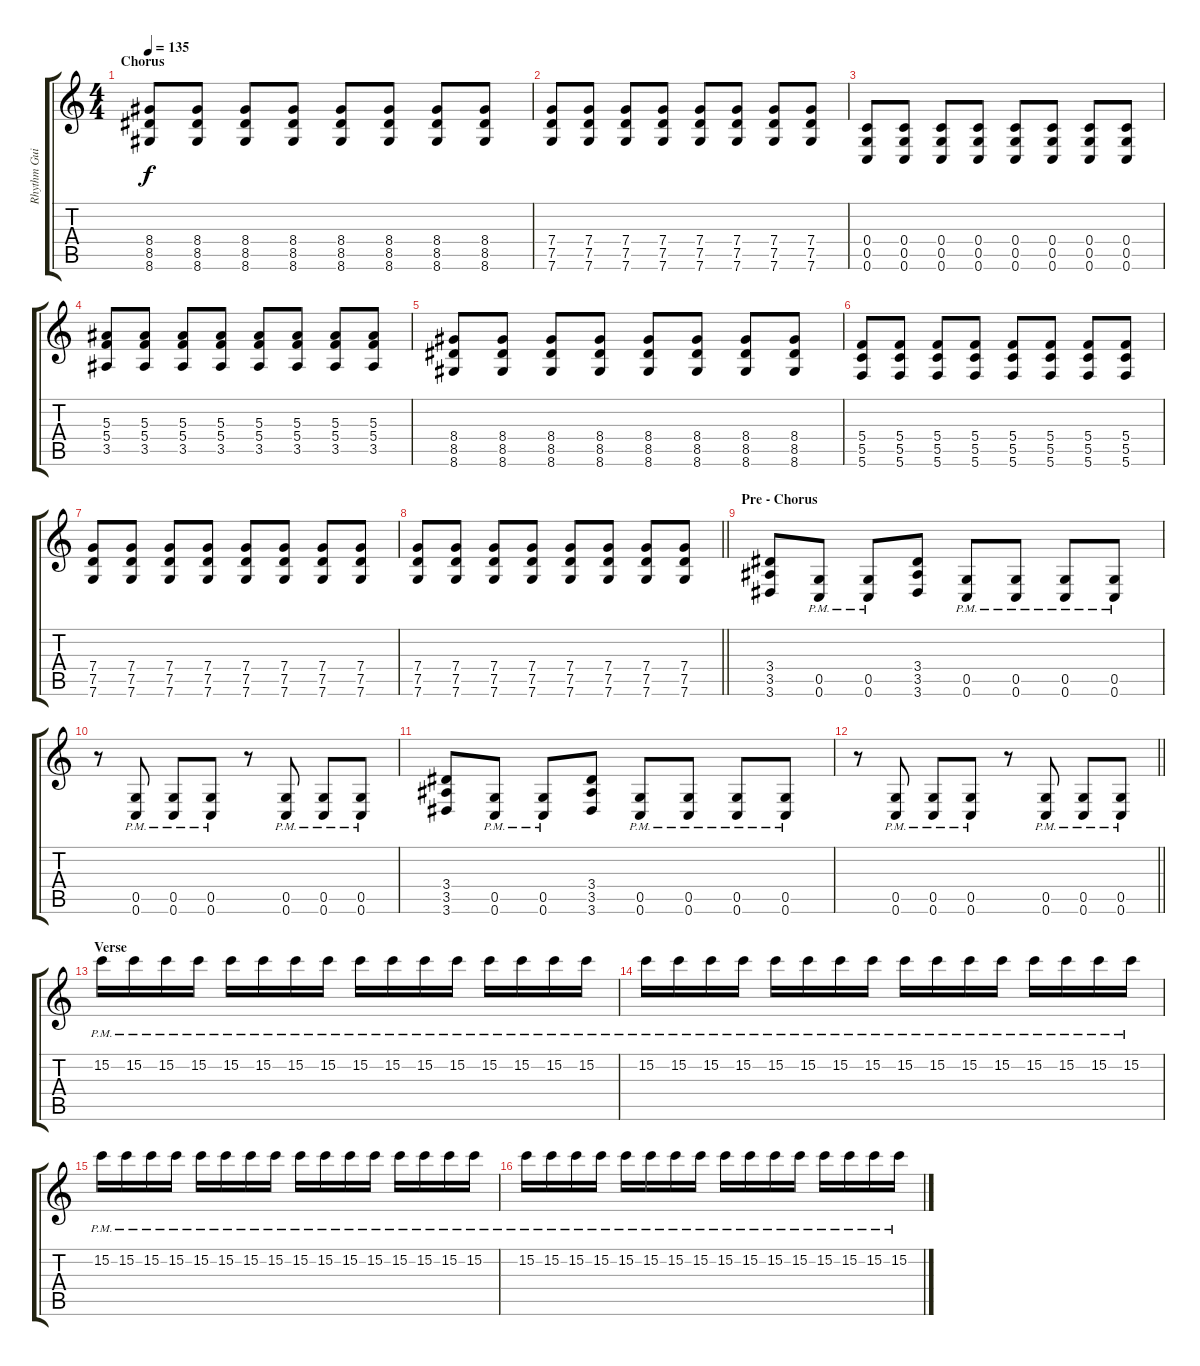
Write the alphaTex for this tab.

\track ("Rhythm Guitar" "Rhythm Gui") {instrument distortionguitar}
\staff {score tabs}
\tuning (D4 A3 F3 C3 G2 C2) {hide}
\ts (4 4)
\section ("" "Chorus")
\tempo 135
\clef g2
\ks c
(8.4 8.5 8.6).8{dy f} (8.4 8.5 8.6).8 (8.4 8.5 8.6).8 (8.4 8.5 8.6).8 (8.4 8.5 8.6).8 (8.4 8.5 8.6).8 (8.4 8.5 8.6).8 (8.4 8.5 8.6).8 |
(7.4 7.5 7.6).8 (7.4 7.5 7.6).8 (7.4 7.5 7.6).8 (7.4 7.5 7.6).8 (7.4 7.5 7.6).8 (7.4 7.5 7.6).8 (7.4 7.5 7.6).8 (7.4 7.5 7.6).8 |
(0.4 0.5 0.6).8 (0.4 0.5 0.6).8 (0.4 0.5 0.6).8 (0.4 0.5 0.6).8 (0.4 0.5 0.6).8 (0.4 0.5 0.6).8 (0.4 0.5 0.6).8 (0.4 0.5 0.6).8 |
(5.3 5.4 3.5).8 (5.3 5.4 3.5).8 (5.3 5.4 3.5).8 (5.3 5.4 3.5).8 (5.3 5.4 3.5).8 (5.3 5.4 3.5).8 (5.3 5.4 3.5).8 (5.3 5.4 3.5).8 |
(8.4 8.5 8.6).8 (8.4 8.5 8.6).8 (8.4 8.5 8.6).8 (8.4 8.5 8.6).8 (8.4 8.5 8.6).8 (8.4 8.5 8.6).8 (8.4 8.5 8.6).8 (8.4 8.5 8.6).8 |
(5.4 5.5 5.6).8 (5.4 5.5 5.6).8 (5.4 5.5 5.6).8 (5.4 5.5 5.6).8 (5.4 5.5 5.6).8 (5.4 5.5 5.6).8 (5.4 5.5 5.6).8 (5.4 5.5 5.6).8 |
(7.4 7.5 7.6).8 (7.4 7.5 7.6).8 (7.4 7.5 7.6).8 (7.4 7.5 7.6).8 (7.4 7.5 7.6).8 (7.4 7.5 7.6).8 (7.4 7.5 7.6).8 (7.4 7.5 7.6).8 |
\barLineRight lightlight
(7.4 7.5 7.6).8 (7.4 7.5 7.6).8 (7.4 7.5 7.6).8 (7.4 7.5 7.6).8 (7.4 7.5 7.6).8 (7.4 7.5 7.6).8 (7.4 7.5 7.6).8 (7.4 7.5 7.6).8 |
\section ("" "Pre - Chorus")
(3.4 3.5 3.6).8 (0.5{pm} 0.6{pm}).8 (0.5{pm} 0.6{pm}).8 (3.4 3.5 3.6).8 (0.5{pm} 0.6{pm}).8 (0.5{pm} 0.6{pm}).8 (0.5{pm} 0.6{pm}).8 (0.5{pm} 0.6{pm}).8 |
r.8 (0.5{pm} 0.6{pm}).8 (0.5{pm} 0.6{pm}).8 (0.5{pm} 0.6{pm}).8 r.8 (0.5{pm} 0.6{pm}).8 (0.5{pm} 0.6{pm}).8 (0.5{pm} 0.6{pm}).8 |
(3.4 3.5 3.6).8 (0.5{pm} 0.6{pm}).8 (0.5{pm} 0.6{pm}).8 (3.4 3.5 3.6).8 (0.5{pm} 0.6{pm}).8 (0.5{pm} 0.6{pm}).8 (0.5{pm} 0.6{pm}).8 (0.5{pm} 0.6{pm}).8 |
\barLineRight lightlight
r.8 (0.5{pm} 0.6{pm}).8 (0.5{pm} 0.6{pm}).8 (0.5{pm} 0.6{pm}).8 r.8 (0.5{pm} 0.6{pm}).8 (0.5{pm} 0.6{pm}).8 (0.5{pm} 0.6{pm}).8 |
\section ("" "Verse ")
15.2{pm}.16 15.2{pm}.16 15.2{pm}.16 15.2{pm}.16 15.2{pm}.16 15.2{pm}.16 15.2{pm}.16 15.2{pm}.16 15.2{pm}.16 15.2{pm}.16 15.2{pm}.16 15.2{pm}.16 15.2{pm}.16 15.2{pm}.16 15.2{pm}.16 15.2{pm}.16 |
15.2{pm}.16 15.2{pm}.16 15.2{pm}.16 15.2{pm}.16 15.2{pm}.16 15.2{pm}.16 15.2{pm}.16 15.2{pm}.16 15.2{pm}.16 15.2{pm}.16 15.2{pm}.16 15.2{pm}.16 15.2{pm}.16 15.2{pm}.16 15.2{pm}.16 15.2{pm}.16 |
15.2{pm}.16 15.2{pm}.16 15.2{pm}.16 15.2{pm}.16 15.2{pm}.16 15.2{pm}.16 15.2{pm}.16 15.2{pm}.16 15.2{pm}.16 15.2{pm}.16 15.2{pm}.16 15.2{pm}.16 15.2{pm}.16 15.2{pm}.16 15.2{pm}.16 15.2{pm}.16 |
15.2{pm}.16 15.2{pm}.16 15.2{pm}.16 15.2{pm}.16 15.2{pm}.16 15.2{pm}.16 15.2{pm}.16 15.2{pm}.16 15.2{pm}.16 15.2{pm}.16 15.2{pm}.16 15.2{pm}.16 15.2{pm}.16 15.2{pm}.16 15.2{pm}.16 15.2{pm}.16
